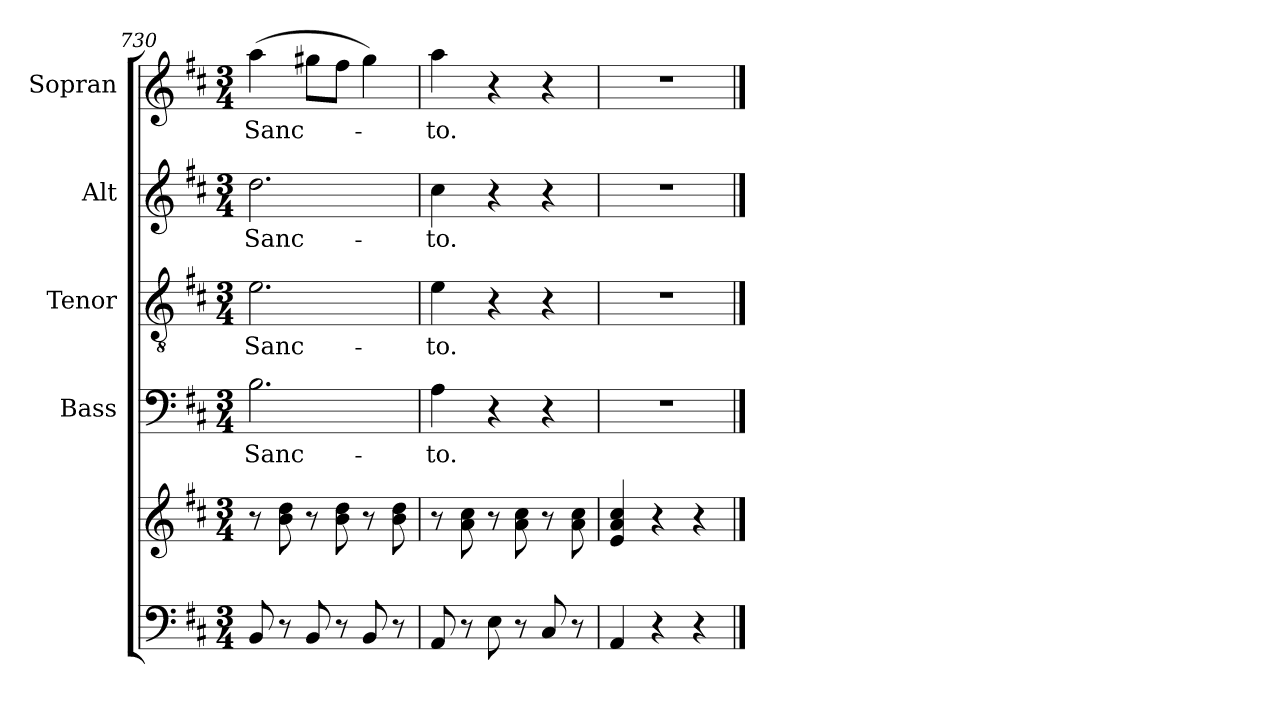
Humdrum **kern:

**kern	**kern	**kern	**text	**kern	**text	**kern	**text	**kern	**text
*part5	*part5	*part4	*part4	*part3	*part3	*part2	*part2	*part1	*part1
*staff6	*staff5	*staff4	*staff4	*staff3	*staff3	*staff2	*staff2	*staff1	*staff1
*	*	*I"Bass	*	*I"Tenor	*	*I"Alt	*	*I"Sopran	*
*	*	*I'B.	*	*I'T.	*	*I'A.	*	*I'S.	*
*clefF4	*clefG2	*clefF4	*	*clefGv2	*	*clefG2	*	*clefG2	*
*k[f#c#]	*k[f#c#]	*k[f#c#]	*	*k[f#c#]	*	*k[f#c#]	*	*k[f#c#]	*
*D:	*D:	*D:	*	*D:	*	*D:	*	*D:	*
*M3/4	*M3/4	*M3/4	*	*M3/4	*	*M3/4	*	*M3/4	*
=730	=730	=730	=730	=730	=730	=730	=730	=730	=730
!	!	!	!LO:LY:b	!	!LO:LY:b	!	!LO:LY:b	!	!LO:LY:b
8BB/	8r	2.B\	Sanc-	2.e\	Sanc-	2.dd\	Sanc-	(>4aa\	Sanc-
8r	8b\ 8dd\	.	.	.	.	.	.	.	.
8BB/	8r	.	.	.	.	.	.	8gg#X\L	.
8r	8b\ 8dd\	.	.	.	.	.	.	8ff#\J	.
8BB/	8r	.	.	.	.	.	.	4gg#\)	.
8r	8b\ 8dd\	.	.	.	.	.	.	.	.
=731	=731	=731	=731	=731	=731	=731	=731	=731	=731
!	!	!	!LO:LY:b	!	!LO:LY:b	!	!LO:LY:b	!	!LO:LY:b
8AA/	8r	4A\	-to.	4e\	-to.	4cc#\	-to.	4aa\	-to.
8r	8a\ 8cc#\	.	.	.	.	.	.	.	.
8E\	8r	4r	.	4r	.	4r	.	4r	.
8r	8a\ 8cc#\	.	.	.	.	.	.	.	.
8C#/	8r	4r	.	4r	.	4r	.	4r	.
8r	8a\ 8cc#\	.	.	.	.	.	.	.	.
=732	=732	=732	=732	=732	=732	=732	=732	=732	=732
4AA/	4e/ 4a/ 4cc#/	2.r	.	2.r	.	2.r	.	2.r	.
4r	4r	.	.	.	.	.	.	.	.
4r	4r	.	.	.	.	.	.	.	.
==	==	==	==	==	==	==	==	==	==
*-	*-	*-	*-	*-	*-	*-	*-	*-	*-
